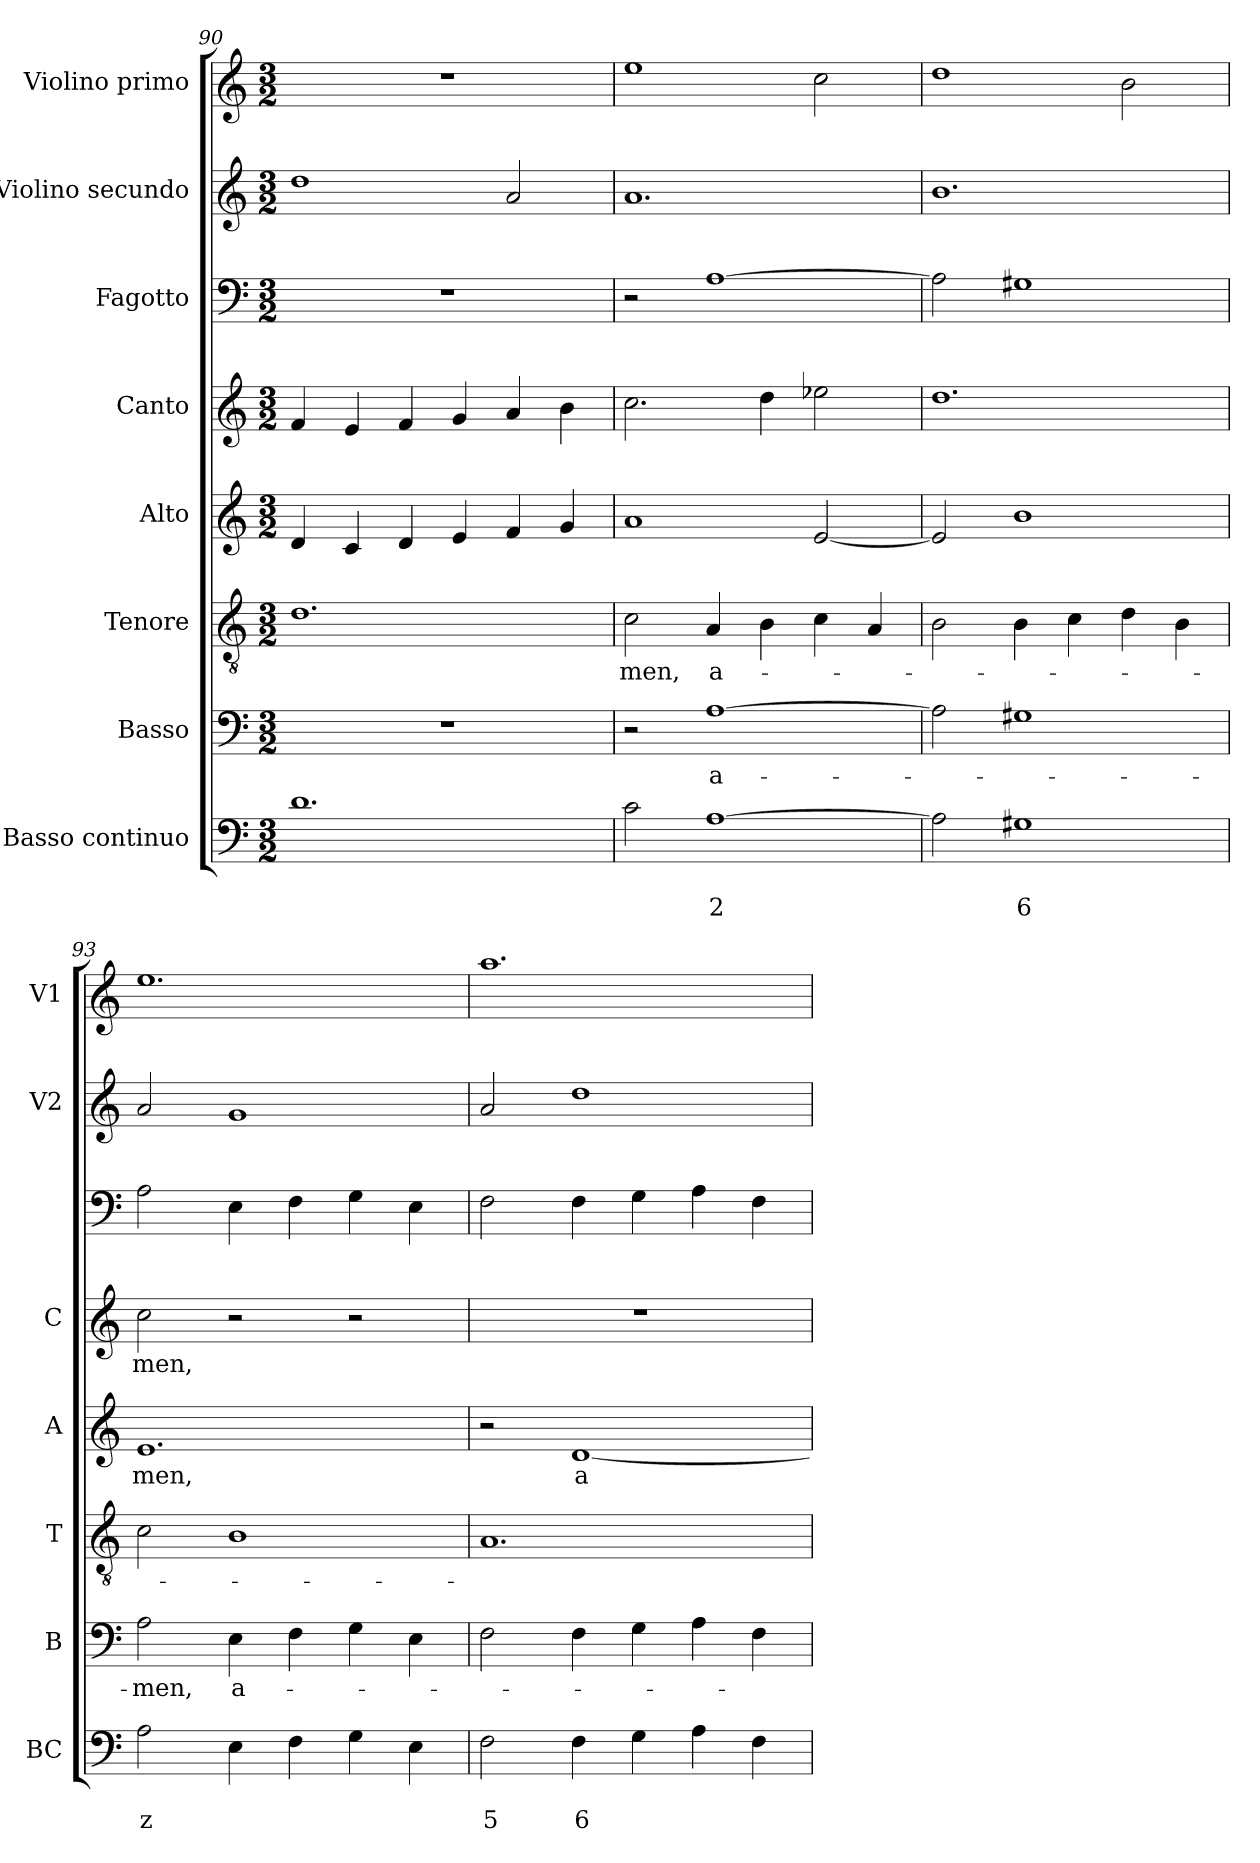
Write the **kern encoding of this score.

**kern	**text	**text	**kern	**text	**kern	**text	**kern	**text	**kern	**text	**kern	**kern	**kern
*part8	*part8	*part8	*part7	*part7	*part6	*part6	*part5	*part5	*part4	*part4	*part3	*part2	*part1
*staff8	*staff8	*staff8	*staff7	*staff7	*staff6	*staff6	*staff5	*staff5	*staff4	*staff4	*staff3	*staff2	*staff1
*I"Basso continuo	*	*	*I"Basso	*	*I"Tenore	*	*I"Alto	*	*I"Canto	*	*I"Fagotto	*I"Violino secundo	*I"Violino primo
*I'BC	*	*	*I'B	*	*I'T	*	*I'A	*	*I'C	*	*	*I'V2	*I'V1
*clefF4	*	*	*clefF4	*	*clefGv2	*	*clefG2	*	*clefG2	*	*clefF4	*clefG2	*clefG2
*k[]	*	*	*k[]	*	*k[]	*	*k[]	*	*k[]	*	*k[]	*k[]	*k[]
*C:	*	*	*C:	*	*C:	*	*C:	*	*C:	*	*C:	*C:	*C:
*M3/2	*	*	*M3/2	*	*M3/2	*	*M3/2	*	*M3/2	*	*M3/2	*M3/2	*M3/2
=90	=90	=90	=90	=90	=90	=90	=90	=90	=90	=90	=90	=90	=90
1.d	.	.	1.r	.	1.d	.	4d/	.	4f/	.	1.r	1dd	1.r
.	.	.	.	.	.	.	4c/	.	4e/	.	.	.	.
.	.	.	.	.	.	.	4d/	.	4f/	.	.	.	.
.	.	.	.	.	.	.	4e/	.	4g/	.	.	.	.
.	.	.	.	.	.	.	4f/	.	4a/	.	.	2a/	.
.	.	.	.	.	.	.	4g/	.	4b\	.	.	.	.
=91	=91	=91	=91	=91	=91	=91	=91	=91	=91	=91	=91	=91	=91
!	!	!	!	!	!	!LO:LY:b	!	!	!	!	!	!	!
2c\	.	.	2r	.	2c\	-men,	1a	.	2.cc\	.	2r	1.a	1ee
!	!	!LO:LY:b	!	!LO:LY:b	!	!LO:LY:b	!	!	!	!	!	!	!
[1A	.	2	[1A	a-	4A/	a-	.	.	.	.	[1A	.	.
.	.	.	.	.	4B\	.	.	.	4dd\	.	.	.	.
.	.	.	.	.	4c\	.	[2e/	.	2ee-X\	.	.	.	2cc\
.	.	.	.	.	4A/	.	.	.	.	.	.	.	.
!!LO:PB:g=z
=92	=92	=92	=92	=92	=92	=92	=92	=92	=92	=92	=92	=92	=92
2A\]	.	.	2A\]	.	2B\	.	2e/]	.	1.dd	.	2A\]	1.b	1dd
!	!	!LO:LY:b	!	!	!	!	!	!	!	!	!	!	!
1G#X	.	6	1G#X	.	4B\	.	1b	.	.	.	1G#X	.	.
.	.	.	.	.	4c\	.	.	.	.	.	.	.	.
.	.	.	.	.	4d\	.	.	.	.	.	.	.	2b\
.	.	.	.	.	4B\	.	.	.	.	.	.	.	.
=93	=93	=93	=93	=93	=93	=93	=93	=93	=93	=93	=93	=93	=93
!	!	!LO:LY:b	!	!LO:LY:b	!	!	!	!LO:LY:b	!	!LO:LY:b	!	!	!
2A\	.	z	2A\	-men,	2c\	.	1.e	-men,	2cc\	-men,	2A\	2a/	1.ee
!	!	!	!	!LO:LY:b	!	!	!	!	!	!	!	!	!
4E\	.	.	4E\	a-	1B	.	.	.	2r	.	4E\	1g	.
4F\	.	.	4F\	.	.	.	.	.	.	.	4F\	.	.
4G\	.	.	4G\	.	.	.	.	.	2r	.	4G\	.	.
4E\	.	.	4E\	.	.	.	.	.	.	.	4E\	.	.
=94	=94	=94	=94	=94	=94	=94	=94	=94	=94	=94	=94	=94	=94
!	!	!LO:LY:b	!	!	!	!	!	!	!	!	!	!	!
2F\	.	5	2F\	.	1.A	.	2r	.	1.r	.	2F\	2a/	1.aa
!	!	!LO:LY:b	!	!	!	!	!	!LO:LY:b	!	!	!	!	!
4F\	.	6	4F\	.	.	.	[1d	a-	.	.	4F\	1dd	.
4G\	.	.	4G\	.	.	.	.	.	.	.	4G\	.	.
4A\	.	.	4A\	.	.	.	.	.	.	.	4A\	.	.
4F\	.	.	4F\	.	.	.	.	.	.	.	4F\	.	.
=	=	=	=	=	=	=	=	=	=	=	=	=	=
*-	*-	*-	*-	*-	*-	*-	*-	*-	*-	*-	*-	*-	*-
